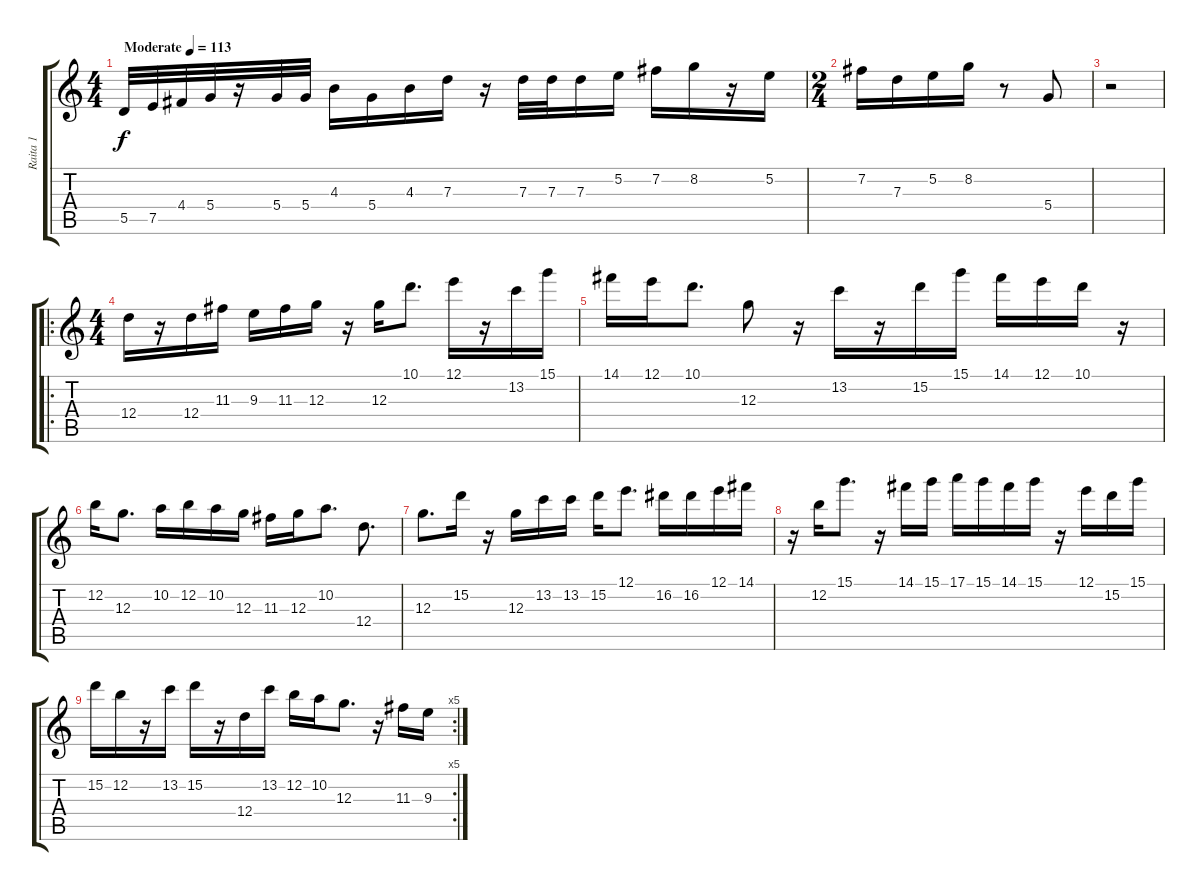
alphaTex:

\track ("Raita 1" "Raita 1") {instrument overdrivenguitar}
\staff {score tabs}
\tuning (E4 B3 G3 D3 A2 E2) {hide}
\ts (4 4)
\tempo (113 "Moderate")
\clef g2
\ks c
5.5.32{dy f instrument overdrivenguitar} 7.5.32 4.4.32 5.4.32 r.16 5.4.32 5.4.32 4.3.16 5.4.16 4.3.16 7.3.16 r.16 7.3.32 7.3.32 7.3.16 5.2.16 7.2.16 8.2.16 r.16 5.2.16 |
\ts (2 4)
7.2.16 7.3.16 5.2.16 8.2.16 r.8 5.4.8 |
r.2 |
\ro
\ts (4 4)
12.4.16 r.16 12.4.16 11.3.16 9.3.16 11.3.16 12.3.16 r.16 12.3.16 10.1.8{d} 12.1.16 r.16 13.2.16 15.1.16 |
14.1.16 12.1.16 10.1.8{d} 12.3.8 r.16 13.2.16 r.16 15.2.16 15.1.16 14.1.16 12.1.16 10.1.16 r.16 |
12.2.16 12.3.8{d} 10.2.16 12.2.16 10.2.16 12.3.16 11.3.16 12.3.16 10.2.8{d} 12.4.8{d} |
12.3.8{d} 15.2.16 r.16 12.3.16 13.2.16 13.2.16 15.2.16 12.1.8{d} 16.2.16 16.2.16 12.1.16 14.1.16 |
r.16 12.2.16 15.1.8{d} r.16 14.1.16 15.1.16 17.1.16 15.1.16 14.1.16 15.1.16 r.16 12.1.16 15.2.16 15.1.16 |
\rc 5
15.2.16 12.2.16 r.16 13.2.16 15.2.16 r.16 12.4.16 13.2.16 12.2.16 10.2.16 12.3.8{d} r.16 11.3.16 9.3.16
